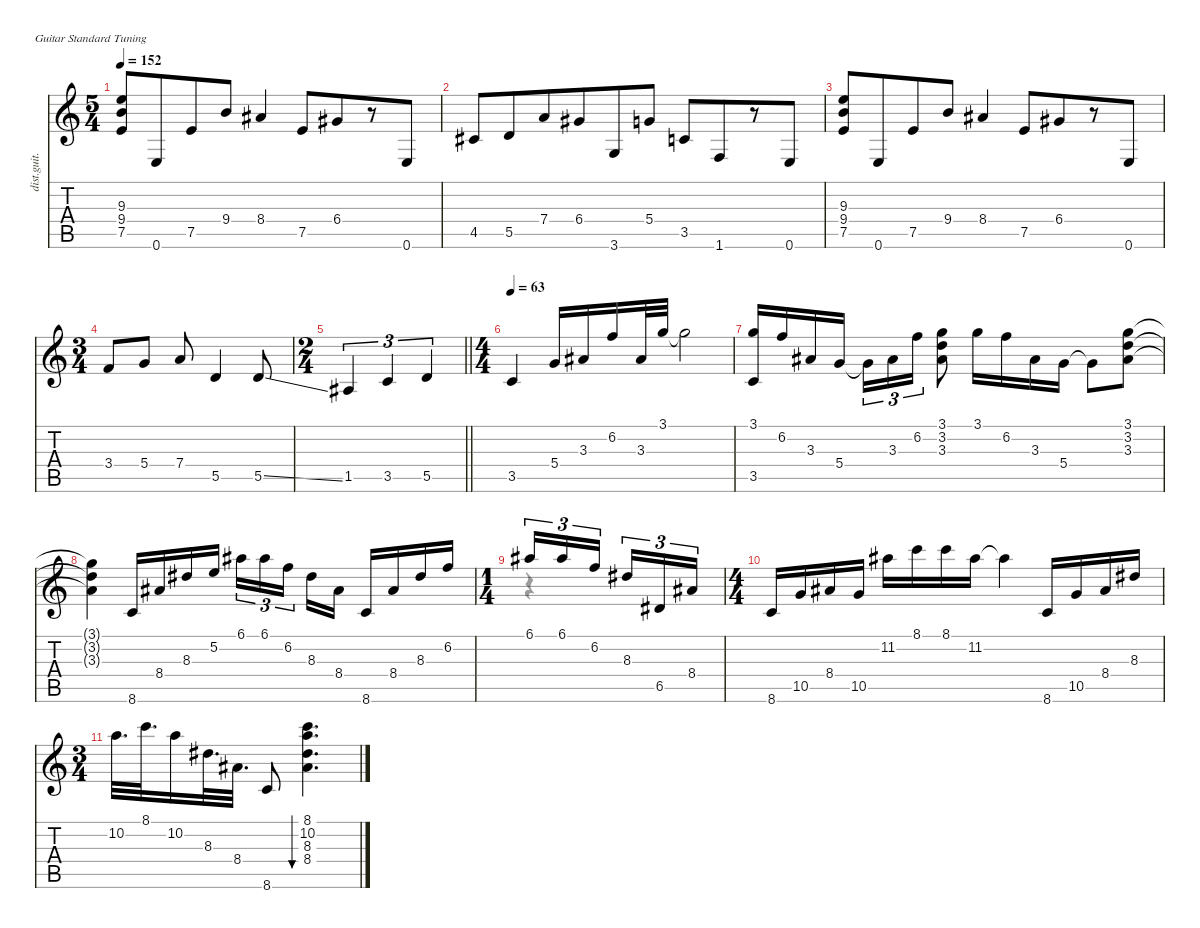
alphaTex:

\defaultSystemsLayout 4
\hideDynamics
\bracketExtendMode nobrackets
\otherSystemsTrackNameOrientation horizontal
\track ("John Petrucci (Guitar)" "dist.guit.") {instrument distortionguitar}
\staff {score tabs}
\tuning (E4 B3 G3 D3 A2 E2)
\voice
\ts (5 4)
\beaming (8 6 4)
\tempo 152
\clef g2
\ks c
(9.3 9.4 7.5).8{dy f beam Up} 0.6.8{beam Up} 7.5.8{beam Up} 9.4.8{beam Up} 8.4{acc #}.4{beam Up} 7.5.8{beam Up} 6.4{acc #}.8{beam Up} r.8{beam Up} 0.6.8{beam Up} |
4.5{acc #}.8{beam Up} 5.5.8{beam Up} 7.4.8{beam Up} 6.4{acc #}.8{beam Up} 3.6.8{beam Up} 5.4.8{beam Up} 3.5.8{beam Up} 1.6.8{beam Up} r.8{beam Up} 0.6.8{beam Up} |
(9.3 9.4 7.5).8{beam Up} 0.6.8{beam Up} 7.5.8{beam Up} 9.4.8{beam Up} 8.4{acc #}.4{beam Up} 7.5.8{beam Up} 6.4{acc #}.8{beam Up} r.8{beam Up} 0.6.8{beam Up} |
\ts (3 4)
\beaming (8 2 2 2)
3.4.8{beam Up} 5.4.8{beam Up} 7.4.8{beam Up} 5.5.4{beam Up} 5.5{ss}.8{dy mp beam Up} |
\ts (2 4)
\beaming (8 2 2)
\barLineRight lightlight
1.5{acc #}.4{tu (3 2) dy f beam Up} 3.5.4{tu (3 2) beam Up} 5.5.4{tu (3 2) beam Up} |
\ts (4 4)
\beaming (8 2 2 2 2)
\tempo 63
3.5.4{instrument acousticguitarsteel beam Up} 5.4.16{beam Up} 3.3{acc #}.16{beam Up} 6.2.16{beam Up} 3.3{acc #}.32{beam Up} 3.1.32{beam Up} 3.1{t}.2{beam Down} |
(3.1 3.5).16{beam Up} 6.2.16{beam Up} 3.3{acc #}.16{beam Up} 5.4.16{beam Up} 5.4{t}.16{tu (3 2) beam Down} 3.3{acc #}.16{tu (3 2) beam Down} 6.2.16{tu (3 2) beam Down} (3.1 3.2 3.3{acc #}).8{beam Down} 3.1.16{beam Down} 6.2.16{beam Down} 3.3{acc #}.16{beam Down} 5.4.16{beam Down} 5.4{t}.8{beam Down} (3.1 3.2 3.3{acc #}).8{beam Down} |
(3.1{t} 3.2{t} 3.3{t acc #}).4{beam Down} 8.6.16{beam Up} 8.4{acc #}.16{beam Up} 8.3{acc #}.16{beam Up} 5.2.16{beam Up} 6.1{acc #}.16{tu (3 2) beam Down} 6.1{acc #}.16{tu (3 2) beam Down} 6.2.16{tu (3 2) beam Down} 8.3{acc #}.16{beam Down} 8.4{acc #}.16{beam Down} 8.6.16{beam Up} 8.4{acc #}.16{beam Up} 8.3{acc #}.16{beam Up} 6.2.16{beam Up} |
\ts (1 4)
\beaming (8 2)
6.1{acc #}.16{tu (3 2) beam Up} 6.1{acc #}.16{tu (3 2) beam Up} 6.2.16{tu (3 2) beam Up} 8.3{acc #}.16{tu (3 2) beam Up} 6.5{acc #}.16{tu (3 2) beam Up} 8.4{acc #}.16{tu (3 2) beam Up} |
\ts (4 4)
\beaming (8 2 2 2 2)
8.6.16{beam Up} 10.5.16{beam Up} 8.4{acc #}.16{beam Up} 10.5.16{beam Up} 11.2{acc #}.16{beam Down} 8.1.16{beam Down} 8.1.16{beam Down} 11.2{acc #}.16{beam Down} 11.2{t acc #}.4{beam Down} 8.6.16{beam Up} 10.5.16{beam Up} 8.4{acc #}.16{beam Up} 8.3{acc #}.16{beam Up} |
\ts (3 4)
\beaming (8 2 2 2)
10.2.32{d beam Down} 8.1.32{d beam Down} 10.2.16{beam Down} 8.3{acc #}.32{d beam Down} 8.4{acc #}.32{d beam Down} 8.6.8{beam Up} (8.1 10.2 8.3{acc #} 8.4{acc #}).4{d bu 240 beam Down}
\voice
\clef g2
\ottava regular
\simile none
\ks c
|
|
|
|
\barLineRight lightlight
|
|
|
|
r.4{dy mf beam Down} |
|
